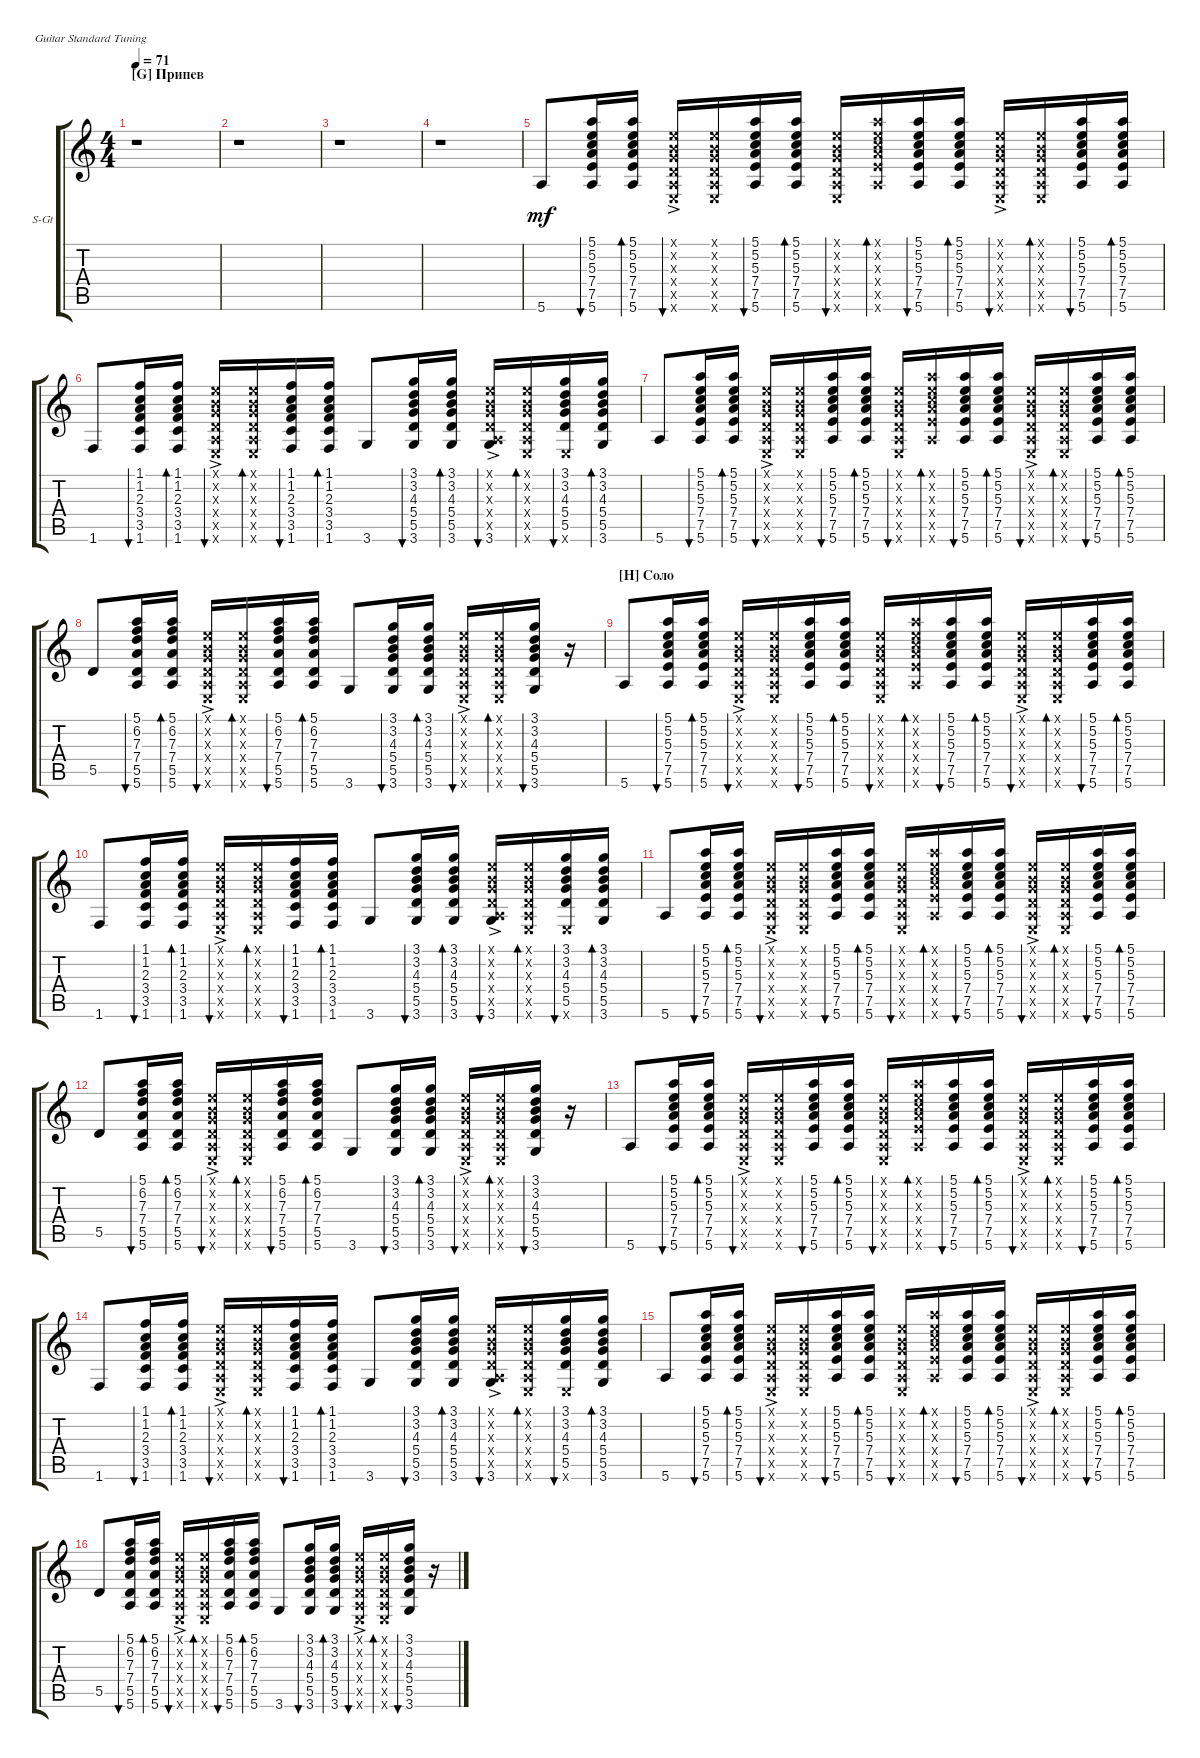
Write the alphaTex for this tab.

\defaultSystemsLayout 4
\bracketExtendMode groupsimilarinstruments
\firstSystemTrackNameOrientation horizontal
\otherSystemsTrackNameOrientation horizontal
\track ("Steel Guitar" "S-Gt") {instrument acousticguitarsteel}
\staff {score tabs}
\tuning (E4 B3 G3 D3 A2 E2)
\ts (4 4)
\section ("G" "Припев")
\tempo 71
\clef g2
\ks c
r.1{dy mf} |
r.1 |
r.1 |
r.1 |
5.6.8 (7.5 7.4 5.6 5.3 5.2 5.1).16{bu 30} (7.5 7.4 5.6 5.3 5.2 5.1).16{bd 30} (0.6{ac x} 0.5{ac x} 0.4{ac x} 0.3{ac x} 0.2{ac x} 0.1{ac x}).16{bu 30} (0.1{x} 0.2{x} 0.3{x} 0.4{x} 0.5{x} 0.6{x}).16 (7.5 7.4 5.6 5.3 5.2 5.1).16{bu 30} (5.1 5.2 5.3 7.4 7.5 5.6).16{bd 30} (0.1{x} 0.2{x} 0.3{x} 0.4{x} 0.5{x} 0.6{x}).16{bu 30} (7.5{x} 7.4{x} 5.3{x} 5.2{x} 5.1{x} 5.6{x}).16{bd 30} (7.5 7.4 5.6 5.3 5.2 5.1).16{bu 30} (7.5 7.4 5.6 5.3 5.2 5.1).16{bd 30} (0.6{ac x} 0.5{ac x} 0.4{ac x} 0.3{ac x} 0.2{ac x} 0.1{ac x}).16{bu 30} (0.6{x} 0.5{x} 0.4{x} 0.3{x} 0.2{x} 0.1{x}).16{bd 30} (7.5 7.4 5.6 5.3 5.2 5.1).16{bu 30} (7.5 7.4 5.3 5.2 5.1 5.6).16{bd 30} |
1.6.8 (3.5 3.4 1.6 2.3 1.2 1.1).16{bu 30} (3.5 3.4 1.6 2.3 1.2 1.1).16{bd 30} (0.6{ac x} 0.5{ac x} 0.4{ac x} 0.3{ac x} 0.2{ac x} 0.1{ac x}).16{bu 30} (0.6{x} 0.5{x} 0.4{x} 0.3{x} 0.2{x} 0.1{x}).16{bd 30} (3.5 3.4 1.6 2.3 1.2 1.1).16{bu 30} (3.5 3.4 2.3 1.2 1.1 1.6).16{bd 30} 3.6.8 (5.5 5.4 3.6 4.3 3.2 3.1).16{bu 30} (5.5 5.4 3.6 4.3 3.2 3.1).16{bd 30} (3.6 0.5{ac x} 0.4{ac x} 0.3{ac x} 0.2{ac x} 0.1{ac x}).16{bu 30} (0.6{x} 0.5{x} 0.4{x} 0.3{x} 0.2{x} 0.1{x}).16{bd 30} (5.5 5.4 0.6{x} 4.3 3.2 3.1).16{bu 30} (5.5 5.4 4.3 3.2 3.1 3.6).16{bd 30} |
5.6.8 (7.5 7.4 5.6 5.3 5.2 5.1).16{bu 30} (7.5 7.4 5.6 5.3 5.2 5.1).16{bd 30} (0.6{ac x} 0.5{ac x} 0.4{ac x} 0.3{ac x} 0.2{ac x} 0.1{ac x}).16{bu 30} (0.1{x} 0.2{x} 0.3{x} 0.4{x} 0.5{x} 0.6{x}).16 (7.5 7.4 5.6 5.3 5.2 5.1).16{bu 30} (5.1 5.2 5.3 7.4 7.5 5.6).16{bd 30} (0.1{x} 0.2{x} 0.3{x} 0.4{x} 0.5{x} 0.6{x}).16{bu 30} (7.5{x} 7.4{x} 5.3{x} 5.2{x} 5.1{x} 5.6{x}).16{bd 30} (7.5 7.4 5.6 5.3 5.2 5.1).16{bu 30} (7.5 7.4 5.6 5.3 5.2 5.1).16{bd 30} (0.6{ac x} 0.5{ac x} 0.4{ac x} 0.3{ac x} 0.2{ac x} 0.1{ac x}).16{bu 30} (0.6{x} 0.5{x} 0.4{x} 0.3{x} 0.2{x} 0.1{x}).16{bd 30} (7.5 7.4 5.6 5.3 5.2 5.1).16{bu 30} (7.5 7.4 5.3 5.2 5.1 5.6).16{bd 30} |
5.5.8 (5.5 7.4 5.6 7.3 6.2 5.1).16{bu 30} (5.5 7.4 5.6 7.3 6.2 5.1).16{bd 30} (0.6{ac x} 0.5{ac x} 0.4{ac x} 0.3{ac x} 0.2{ac x} 0.1{ac x}).16{bu 30} (0.6{x} 0.5{x} 0.4{x} 0.3{x} 0.2{x} 0.1{x}).16{bd 30} (5.5 7.4 5.6 7.3 6.2 5.1).16{bu 30} (7.4 7.3 6.2 5.1 5.5 5.6).16{bd 30} 3.6.8 (5.5 5.4 3.6 4.3 3.2 3.1).16{bu 30} (5.5 5.4 3.6 4.3 3.2 3.1).16{bd 30} (0.6{ac x} 0.5{ac x} 0.4{ac x} 0.3{ac x} 0.2{ac x} 0.1{ac x}).16{bu 30} (0.6{x} 0.5{x} 0.4{x} 0.3{x} 0.2{x} 0.1{x}).16{bd 30} (5.5 5.4 3.6 4.3 3.2 3.1).16{bu 30} r.16 |
\section ("H" "Соло")
5.6.8 (7.5 7.4 5.6 5.3 5.2 5.1).16{bu 30} (7.5 7.4 5.6 5.3 5.2 5.1).16{bd 30} (0.6{ac x} 0.5{ac x} 0.4{ac x} 0.3{ac x} 0.2{ac x} 0.1{ac x}).16{bu 30} (0.1{x} 0.2{x} 0.3{x} 0.4{x} 0.5{x} 0.6{x}).16 (7.5 7.4 5.6 5.3 5.2 5.1).16{bu 30} (5.1 5.2 5.3 7.4 7.5 5.6).16{bd 30} (0.1{x} 0.2{x} 0.3{x} 0.4{x} 0.5{x} 0.6{x}).16{bu 30} (7.5{x} 7.4{x} 5.3{x} 5.2{x} 5.1{x} 5.6{x}).16{bd 30} (7.5 7.4 5.6 5.3 5.2 5.1).16{bu 30} (7.5 7.4 5.6 5.3 5.2 5.1).16{bd 30} (0.6{ac x} 0.5{ac x} 0.4{ac x} 0.3{ac x} 0.2{ac x} 0.1{ac x}).16{bu 30} (0.6{x} 0.5{x} 0.4{x} 0.3{x} 0.2{x} 0.1{x}).16{bd 30} (7.5 7.4 5.6 5.3 5.2 5.1).16{bu 30} (7.5 7.4 5.3 5.2 5.1 5.6).16{bd 30} |
1.6.8 (3.5 3.4 1.6 2.3 1.2 1.1).16{bu 30} (3.5 3.4 1.6 2.3 1.2 1.1).16{bd 30} (0.6{ac x} 0.5{ac x} 0.4{ac x} 0.3{ac x} 0.2{ac x} 0.1{ac x}).16{bu 30} (0.6{x} 0.5{x} 0.4{x} 0.3{x} 0.2{x} 0.1{x}).16{bd 30} (3.5 3.4 1.6 2.3 1.2 1.1).16{bu 30} (3.5 3.4 2.3 1.2 1.1 1.6).16{bd 30} 3.6.8 (5.5 5.4 3.6 4.3 3.2 3.1).16{bu 30} (5.5 5.4 3.6 4.3 3.2 3.1).16{bd 30} (3.6 0.5{ac x} 0.4{ac x} 0.3{ac x} 0.2{ac x} 0.1{ac x}).16{bu 30} (0.6{x} 0.5{x} 0.4{x} 0.3{x} 0.2{x} 0.1{x}).16{bd 30} (5.5 5.4 0.6{x} 4.3 3.2 3.1).16{bu 30} (5.5 5.4 4.3 3.2 3.1 3.6).16{bd 30} |
5.6.8 (7.5 7.4 5.6 5.3 5.2 5.1).16{bu 30} (7.5 7.4 5.6 5.3 5.2 5.1).16{bd 30} (0.6{ac x} 0.5{ac x} 0.4{ac x} 0.3{ac x} 0.2{ac x} 0.1{ac x}).16{bu 30} (0.1{x} 0.2{x} 0.3{x} 0.4{x} 0.5{x} 0.6{x}).16 (7.5 7.4 5.6 5.3 5.2 5.1).16{bu 30} (5.1 5.2 5.3 7.4 7.5 5.6).16{bd 30} (0.1{x} 0.2{x} 0.3{x} 0.4{x} 0.5{x} 0.6{x}).16{bu 30} (7.5{x} 7.4{x} 5.3{x} 5.2{x} 5.1{x} 5.6{x}).16{bd 30} (7.5 7.4 5.6 5.3 5.2 5.1).16{bu 30} (7.5 7.4 5.6 5.3 5.2 5.1).16{bd 30} (0.6{ac x} 0.5{ac x} 0.4{ac x} 0.3{ac x} 0.2{ac x} 0.1{ac x}).16{bu 30} (0.6{x} 0.5{x} 0.4{x} 0.3{x} 0.2{x} 0.1{x}).16{bd 30} (7.5 7.4 5.6 5.3 5.2 5.1).16{bu 30} (7.5 7.4 5.3 5.2 5.1 5.6).16{bd 30} |
5.5.8 (5.5 7.4 5.6 7.3 6.2 5.1).16{bu 30} (5.5 7.4 5.6 7.3 6.2 5.1).16{bd 30} (0.6{ac x} 0.5{ac x} 0.4{ac x} 0.3{ac x} 0.2{ac x} 0.1{ac x}).16{bu 30} (0.6{x} 0.5{x} 0.4{x} 0.3{x} 0.2{x} 0.1{x}).16{bd 30} (5.5 7.4 5.6 7.3 6.2 5.1).16{bu 30} (7.4 7.3 6.2 5.1 5.5 5.6).16{bd 30} 3.6.8 (5.5 5.4 3.6 4.3 3.2 3.1).16{bu 30} (5.5 5.4 3.6 4.3 3.2 3.1).16{bd 30} (0.6{ac x} 0.5{ac x} 0.4{ac x} 0.3{ac x} 0.2{ac x} 0.1{ac x}).16{bu 30} (0.6{x} 0.5{x} 0.4{x} 0.3{x} 0.2{x} 0.1{x}).16{bd 30} (5.5 5.4 3.6 4.3 3.2 3.1).16{bu 30} r.16 |
5.6.8 (7.5 7.4 5.6 5.3 5.2 5.1).16{bu 30} (7.5 7.4 5.6 5.3 5.2 5.1).16{bd 30} (0.6{ac x} 0.5{ac x} 0.4{ac x} 0.3{ac x} 0.2{ac x} 0.1{ac x}).16{bu 30} (0.1{x} 0.2{x} 0.3{x} 0.4{x} 0.5{x} 0.6{x}).16 (7.5 7.4 5.6 5.3 5.2 5.1).16{bu 30} (5.1 5.2 5.3 7.4 7.5 5.6).16{bd 30} (0.1{x} 0.2{x} 0.3{x} 0.4{x} 0.5{x} 0.6{x}).16{bu 30} (7.5{x} 7.4{x} 5.3{x} 5.2{x} 5.1{x} 5.6{x}).16{bd 30} (7.5 7.4 5.6 5.3 5.2 5.1).16{bu 30} (7.5 7.4 5.6 5.3 5.2 5.1).16{bd 30} (0.6{ac x} 0.5{ac x} 0.4{ac x} 0.3{ac x} 0.2{ac x} 0.1{ac x}).16{bu 30} (0.6{x} 0.5{x} 0.4{x} 0.3{x} 0.2{x} 0.1{x}).16{bd 30} (7.5 7.4 5.6 5.3 5.2 5.1).16{bu 30} (7.5 7.4 5.3 5.2 5.1 5.6).16{bd 30} |
1.6.8 (3.5 3.4 1.6 2.3 1.2 1.1).16{bu 30} (3.5 3.4 1.6 2.3 1.2 1.1).16{bd 30} (0.6{ac x} 0.5{ac x} 0.4{ac x} 0.3{ac x} 0.2{ac x} 0.1{ac x}).16{bu 30} (0.6{x} 0.5{x} 0.4{x} 0.3{x} 0.2{x} 0.1{x}).16{bd 30} (3.5 3.4 1.6 2.3 1.2 1.1).16{bu 30} (3.5 3.4 2.3 1.2 1.1 1.6).16{bd 30} 3.6.8 (5.5 5.4 3.6 4.3 3.2 3.1).16{bu 30} (5.5 5.4 3.6 4.3 3.2 3.1).16{bd 30} (3.6 0.5{ac x} 0.4{ac x} 0.3{ac x} 0.2{ac x} 0.1{ac x}).16{bu 30} (0.6{x} 0.5{x} 0.4{x} 0.3{x} 0.2{x} 0.1{x}).16{bd 30} (5.5 5.4 0.6{x} 4.3 3.2 3.1).16{bu 30} (5.5 5.4 4.3 3.2 3.1 3.6).16{bd 30} |
5.6.8 (7.5 7.4 5.6 5.3 5.2 5.1).16{bu 30} (7.5 7.4 5.6 5.3 5.2 5.1).16{bd 30} (0.6{ac x} 0.5{ac x} 0.4{ac x} 0.3{ac x} 0.2{ac x} 0.1{ac x}).16{bu 30} (0.1{x} 0.2{x} 0.3{x} 0.4{x} 0.5{x} 0.6{x}).16 (7.5 7.4 5.6 5.3 5.2 5.1).16{bu 30} (5.1 5.2 5.3 7.4 7.5 5.6).16{bd 30} (0.1{x} 0.2{x} 0.3{x} 0.4{x} 0.5{x} 0.6{x}).16{bu 30} (7.5{x} 7.4{x} 5.3{x} 5.2{x} 5.1{x} 5.6{x}).16{bd 30} (7.5 7.4 5.6 5.3 5.2 5.1).16{bu 30} (7.5 7.4 5.6 5.3 5.2 5.1).16{bd 30} (0.6{ac x} 0.5{ac x} 0.4{ac x} 0.3{ac x} 0.2{ac x} 0.1{ac x}).16{bu 30} (0.6{x} 0.5{x} 0.4{x} 0.3{x} 0.2{x} 0.1{x}).16{bd 30} (7.5 7.4 5.6 5.3 5.2 5.1).16{bu 30} (7.5 7.4 5.3 5.2 5.1 5.6).16{bd 30} |
5.5.8 (5.5 7.4 5.6 7.3 6.2 5.1).16{bu 30} (5.5 7.4 5.6 7.3 6.2 5.1).16{bd 30} (0.6{ac x} 0.5{ac x} 0.4{ac x} 0.3{ac x} 0.2{ac x} 0.1{ac x}).16{bu 30} (0.6{x} 0.5{x} 0.4{x} 0.3{x} 0.2{x} 0.1{x}).16{bd 30} (5.5 7.4 5.6 7.3 6.2 5.1).16{bu 30} (7.4 7.3 6.2 5.1 5.5 5.6).16{bd 30} 3.6.8 (5.5 5.4 3.6 4.3 3.2 3.1).16{bu 30} (5.5 5.4 3.6 4.3 3.2 3.1).16{bd 30} (0.6{ac x} 0.5{ac x} 0.4{ac x} 0.3{ac x} 0.2{ac x} 0.1{ac x}).16{bu 30} (0.6{x} 0.5{x} 0.4{x} 0.3{x} 0.2{x} 0.1{x}).16{bd 30} (5.5 5.4 3.6 4.3 3.2 3.1).16{bu 30} r.16
